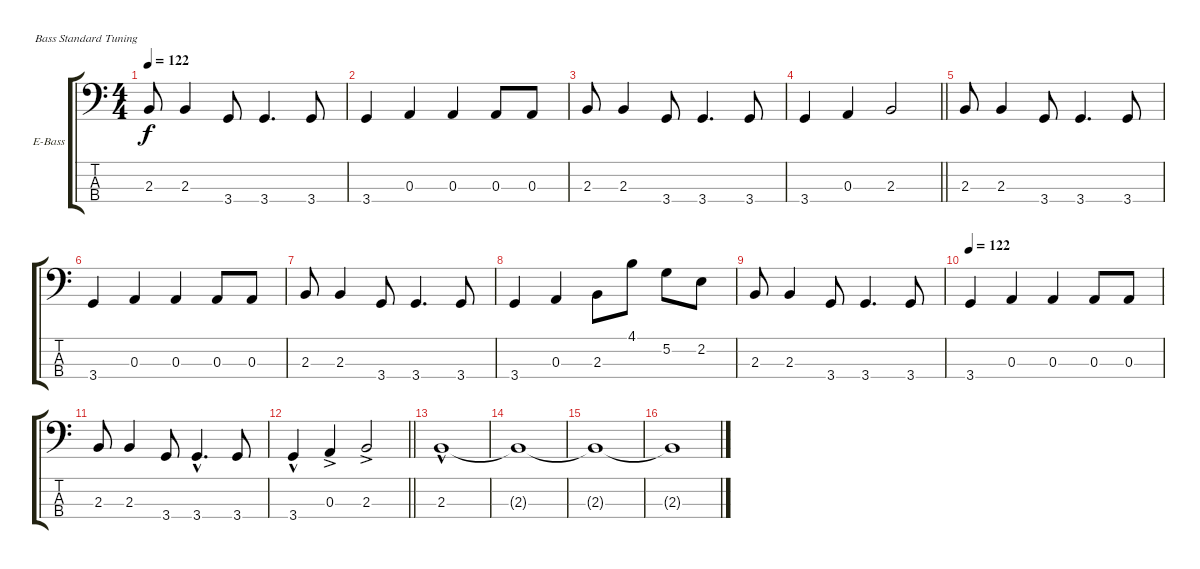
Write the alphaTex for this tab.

\bracketExtendMode groupsimilarinstruments
\firstSystemTrackNameOrientation horizontal
\otherSystemsTrackNameOrientation horizontal
\track ("Basso" "E-Bass") {instrument electricbassfinger}
\staff {score tabs}
\tuning (G2 D2 A1 E1)
\ts (4 4)
\tempo 122
\clef f4
\ks c
2.3.8{dy f} 2.3.4 3.4.8 3.4.4{d} 3.4.8 |
3.4.4 0.3.4 0.3.4 0.3.8 0.3.8 |
2.3.8 2.3.4 3.4.8 3.4.4{d} 3.4.8 |
\barLineRight lightlight
3.4.4 0.3.4 2.3.2 |
2.3.8 2.3.4 3.4.8 3.4.4{d} 3.4.8 |
3.4.4 0.3.4 0.3.4 0.3.8 0.3.8 |
2.3.8 2.3.4 3.4.8 3.4.4{d} 3.4.8 |
3.4.4 0.3.4 2.3.8 4.1.8 5.2.8 2.2.8 |
2.3.8 2.3.4 3.4.8 3.4.4{d} 3.4.8 |
\tempo 122
3.4.4 0.3.4 0.3.4 0.3.8 0.3.8 |
2.3.8 2.3.4 3.4.8 3.4{hac}.4{d} 3.4.8 |
\barLineRight lightlight
3.4{hac}.4 0.3{ac}.4 2.3{ac}.2 |
2.3{hac}.1 |
2.3{t}.1 |
2.3{t}.1 |
2.3{t}.1
